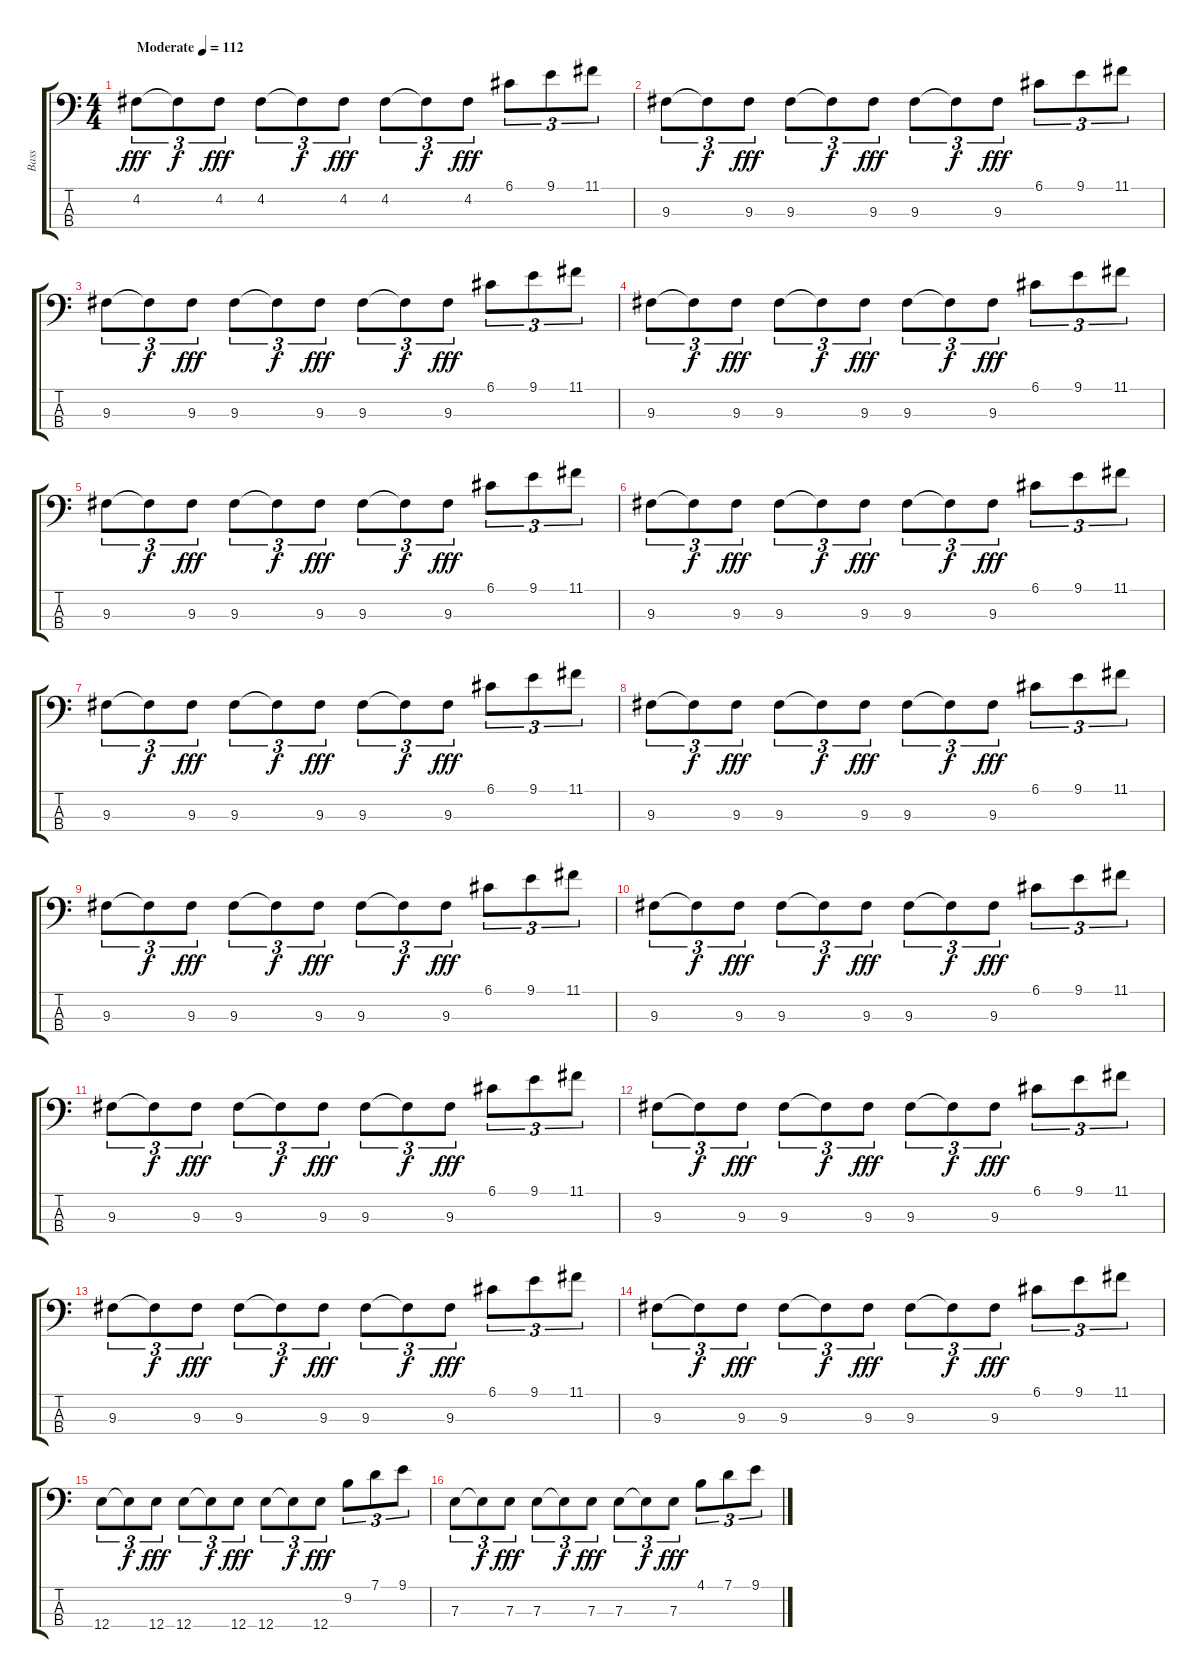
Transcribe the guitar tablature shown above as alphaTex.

\track ("Bass" "Bass") {instrument electricbassfinger}
\staff {score tabs}
\tuning (G2 D2 A1 E1) {hide}
\ts (4 4)
\tempo (112 "Moderate")
\clef f4
\ks c
4.2.8{tu (3 2) dy fff instrument electricbassfinger} 4.2{t}.8{tu (3 2) dy f} 4.2.8{tu (3 2) dy fff} 4.2.8{tu (3 2)} 4.2{t}.8{tu (3 2) dy f} 4.2.8{tu (3 2) dy fff} 4.2.8{tu (3 2)} 4.2{t}.8{tu (3 2) dy f} 4.2.8{tu (3 2) dy fff} 6.1.8{tu (3 2)} 9.1.8{tu (3 2)} 11.1.8{tu (3 2)} |
9.3.8{tu (3 2)} 9.3{t}.8{tu (3 2) dy f} 9.3.8{tu (3 2) dy fff} 9.3.8{tu (3 2)} 9.3{t}.8{tu (3 2) dy f} 9.3.8{tu (3 2) dy fff} 9.3.8{tu (3 2)} 9.3{t}.8{tu (3 2) dy f} 9.3.8{tu (3 2) dy fff} 6.1.8{tu (3 2)} 9.1.8{tu (3 2)} 11.1.8{tu (3 2)} |
9.3.8{tu (3 2)} 9.3{t}.8{tu (3 2) dy f} 9.3.8{tu (3 2) dy fff} 9.3.8{tu (3 2)} 9.3{t}.8{tu (3 2) dy f} 9.3.8{tu (3 2) dy fff} 9.3.8{tu (3 2)} 9.3{t}.8{tu (3 2) dy f} 9.3.8{tu (3 2) dy fff} 6.1.8{tu (3 2)} 9.1.8{tu (3 2)} 11.1.8{tu (3 2)} |
9.3.8{tu (3 2)} 9.3{t}.8{tu (3 2) dy f} 9.3.8{tu (3 2) dy fff} 9.3.8{tu (3 2)} 9.3{t}.8{tu (3 2) dy f} 9.3.8{tu (3 2) dy fff} 9.3.8{tu (3 2)} 9.3{t}.8{tu (3 2) dy f} 9.3.8{tu (3 2) dy fff} 6.1.8{tu (3 2)} 9.1.8{tu (3 2)} 11.1.8{tu (3 2)} |
9.3.8{tu (3 2)} 9.3{t}.8{tu (3 2) dy f} 9.3.8{tu (3 2) dy fff} 9.3.8{tu (3 2)} 9.3{t}.8{tu (3 2) dy f} 9.3.8{tu (3 2) dy fff} 9.3.8{tu (3 2)} 9.3{t}.8{tu (3 2) dy f} 9.3.8{tu (3 2) dy fff} 6.1.8{tu (3 2)} 9.1.8{tu (3 2)} 11.1.8{tu (3 2)} |
9.3.8{tu (3 2)} 9.3{t}.8{tu (3 2) dy f} 9.3.8{tu (3 2) dy fff} 9.3.8{tu (3 2)} 9.3{t}.8{tu (3 2) dy f} 9.3.8{tu (3 2) dy fff} 9.3.8{tu (3 2)} 9.3{t}.8{tu (3 2) dy f} 9.3.8{tu (3 2) dy fff} 6.1.8{tu (3 2)} 9.1.8{tu (3 2)} 11.1.8{tu (3 2)} |
9.3.8{tu (3 2)} 9.3{t}.8{tu (3 2) dy f} 9.3.8{tu (3 2) dy fff} 9.3.8{tu (3 2)} 9.3{t}.8{tu (3 2) dy f} 9.3.8{tu (3 2) dy fff} 9.3.8{tu (3 2)} 9.3{t}.8{tu (3 2) dy f} 9.3.8{tu (3 2) dy fff} 6.1.8{tu (3 2)} 9.1.8{tu (3 2)} 11.1.8{tu (3 2)} |
9.3.8{tu (3 2)} 9.3{t}.8{tu (3 2) dy f} 9.3.8{tu (3 2) dy fff} 9.3.8{tu (3 2)} 9.3{t}.8{tu (3 2) dy f} 9.3.8{tu (3 2) dy fff} 9.3.8{tu (3 2)} 9.3{t}.8{tu (3 2) dy f} 9.3.8{tu (3 2) dy fff} 6.1.8{tu (3 2)} 9.1.8{tu (3 2)} 11.1.8{tu (3 2)} |
9.3.8{tu (3 2)} 9.3{t}.8{tu (3 2) dy f} 9.3.8{tu (3 2) dy fff} 9.3.8{tu (3 2)} 9.3{t}.8{tu (3 2) dy f} 9.3.8{tu (3 2) dy fff} 9.3.8{tu (3 2)} 9.3{t}.8{tu (3 2) dy f} 9.3.8{tu (3 2) dy fff} 6.1.8{tu (3 2)} 9.1.8{tu (3 2)} 11.1.8{tu (3 2)} |
9.3.8{tu (3 2)} 9.3{t}.8{tu (3 2) dy f} 9.3.8{tu (3 2) dy fff} 9.3.8{tu (3 2)} 9.3{t}.8{tu (3 2) dy f} 9.3.8{tu (3 2) dy fff} 9.3.8{tu (3 2)} 9.3{t}.8{tu (3 2) dy f} 9.3.8{tu (3 2) dy fff} 6.1.8{tu (3 2)} 9.1.8{tu (3 2)} 11.1.8{tu (3 2)} |
9.3.8{tu (3 2)} 9.3{t}.8{tu (3 2) dy f} 9.3.8{tu (3 2) dy fff} 9.3.8{tu (3 2)} 9.3{t}.8{tu (3 2) dy f} 9.3.8{tu (3 2) dy fff} 9.3.8{tu (3 2)} 9.3{t}.8{tu (3 2) dy f} 9.3.8{tu (3 2) dy fff} 6.1.8{tu (3 2)} 9.1.8{tu (3 2)} 11.1.8{tu (3 2)} |
9.3.8{tu (3 2)} 9.3{t}.8{tu (3 2) dy f} 9.3.8{tu (3 2) dy fff} 9.3.8{tu (3 2)} 9.3{t}.8{tu (3 2) dy f} 9.3.8{tu (3 2) dy fff} 9.3.8{tu (3 2)} 9.3{t}.8{tu (3 2) dy f} 9.3.8{tu (3 2) dy fff} 6.1.8{tu (3 2)} 9.1.8{tu (3 2)} 11.1.8{tu (3 2)} |
9.3.8{tu (3 2)} 9.3{t}.8{tu (3 2) dy f} 9.3.8{tu (3 2) dy fff} 9.3.8{tu (3 2)} 9.3{t}.8{tu (3 2) dy f} 9.3.8{tu (3 2) dy fff} 9.3.8{tu (3 2)} 9.3{t}.8{tu (3 2) dy f} 9.3.8{tu (3 2) dy fff} 6.1.8{tu (3 2)} 9.1.8{tu (3 2)} 11.1.8{tu (3 2)} |
9.3.8{tu (3 2)} 9.3{t}.8{tu (3 2) dy f} 9.3.8{tu (3 2) dy fff} 9.3.8{tu (3 2)} 9.3{t}.8{tu (3 2) dy f} 9.3.8{tu (3 2) dy fff} 9.3.8{tu (3 2)} 9.3{t}.8{tu (3 2) dy f} 9.3.8{tu (3 2) dy fff} 6.1.8{tu (3 2)} 9.1.8{tu (3 2)} 11.1.8{tu (3 2)} |
12.4.8{tu (3 2)} 12.4{t}.8{tu (3 2) dy f} 12.4.8{tu (3 2) dy fff} 12.4.8{tu (3 2)} 12.4{t}.8{tu (3 2) dy f} 12.4.8{tu (3 2) dy fff} 12.4.8{tu (3 2)} 12.4{t}.8{tu (3 2) dy f} 12.4.8{tu (3 2) dy fff} 9.2.8{tu (3 2)} 7.1.8{tu (3 2)} 9.1.8{tu (3 2)} |
7.3.8{tu (3 2)} 7.3{t}.8{tu (3 2) dy f} 7.3.8{tu (3 2) dy fff} 7.3.8{tu (3 2)} 7.3{t}.8{tu (3 2) dy f} 7.3.8{tu (3 2) dy fff} 7.3.8{tu (3 2)} 7.3{t}.8{tu (3 2) dy f} 7.3.8{tu (3 2) dy fff} 4.1.8{tu (3 2)} 7.1.8{tu (3 2)} 9.1.8{tu (3 2)}
